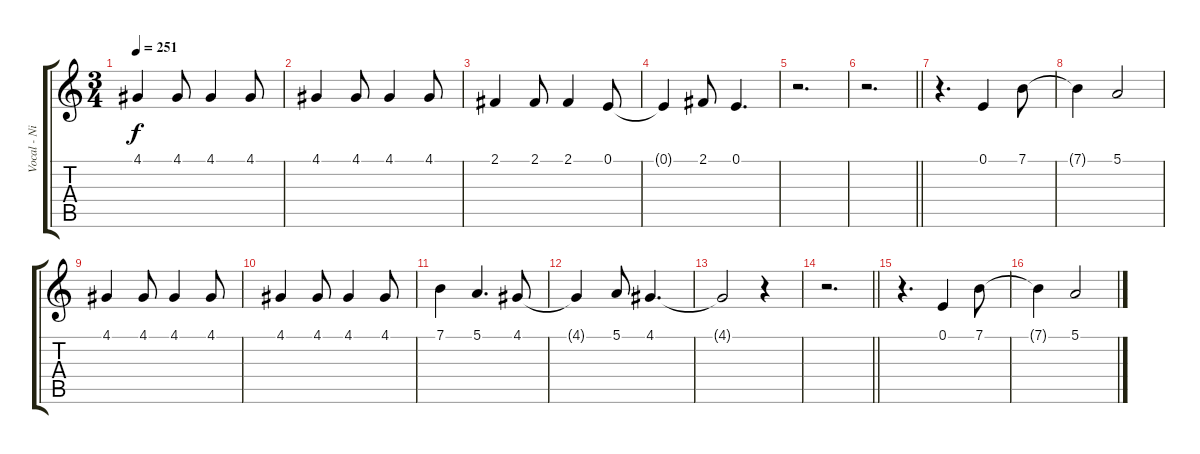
\track ("Vocal - Nikola" "Vocal - Ni") {instrument tenorsax}
\staff {score tabs}
\tuning (E4 B3 G3 D3 A2 E2) {hide}
\ts (3 4)
\tempo 251
\clef g2
\ks c
4.1.4{dy f} 4.1.8 4.1.4 4.1.8 |
4.1.4 4.1.8 4.1.4 4.1.8 |
2.1.4 2.1.8 2.1.4 0.1.8 |
0.1{t}.4 2.1.8 0.1.4{d} |
r.2{d} |
\barLineRight lightlight
r.2{d} |
r.4{d} 0.1.4 7.1.8 |
7.1{t}.4 5.1.2 |
4.1.4 4.1.8 4.1.4 4.1.8 |
4.1.4 4.1.8 4.1.4 4.1.8 |
7.1.4 5.1.4{d} 4.1.8 |
4.1{t}.4 5.1.8 4.1.4{d} |
4.1{t}.2 r.4 |
\barLineRight lightlight
r.2{d} |
r.4{d} 0.1.4 7.1.8 |
7.1{t}.4 5.1.2
